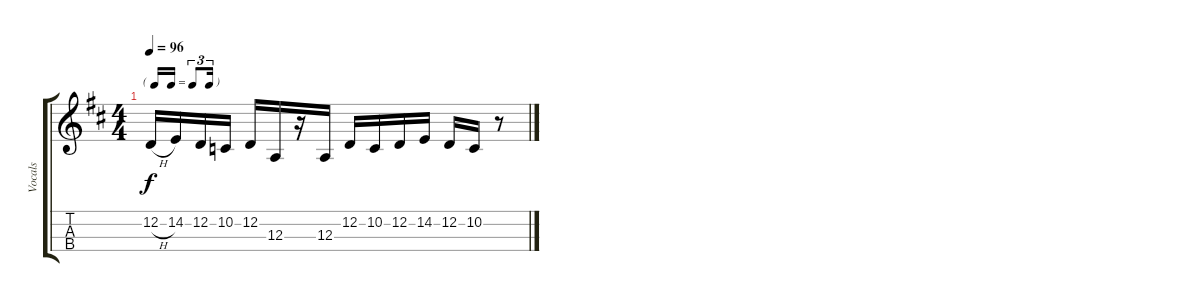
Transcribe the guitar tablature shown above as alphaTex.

\track ("Vocals" "Vocals") {instrument synthvoice}
\staff {score tabs}
\tuning (G3 D3 A2 E2) {hide}
\ts (4 4)
\tf triplet16th
\tempo 96
\clef g2
\ks d
12.2{h t}.16{dy f} 14.2.16 12.2.16 10.2.16 12.2.16 12.3.16 r.16 12.3.16 12.2.16 10.2.16 12.2.16 14.2.16 12.2.16 10.2.16 r.8
